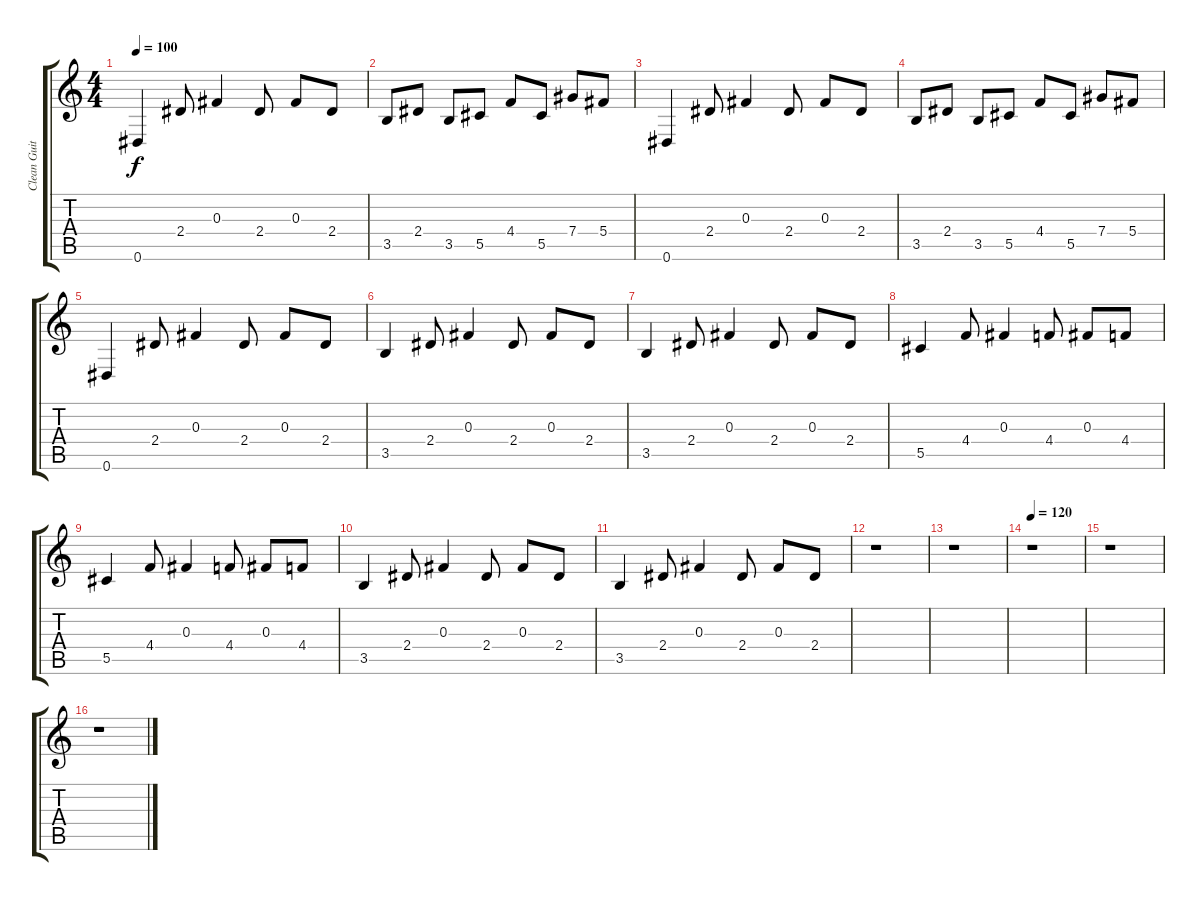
\track ("Clean Guitar 1" "Clean Guit") {instrument acousticguitarsteel}
\staff {score tabs}
\tuning (Eb4 Bb3 Gb3 Db3 Ab2 Eb2) {hide}
\ts (4 4)
\tempo 100
\clef g2
\ks c
0.6.4{dy f} 2.4.8 0.3.4 2.4.8 0.3.8 2.4.8 |
3.5.8 2.4.8 3.5.8 5.5.8 4.4.8 5.5.8 7.4.8 5.4.8 |
0.6.4 2.4.8 0.3.4 2.4.8 0.3.8 2.4.8 |
3.5.8 2.4.8 3.5.8 5.5.8 4.4.8 5.5.8 7.4.8 5.4.8 |
0.6.4 2.4.8 0.3.4 2.4.8 0.3.8 2.4.8 |
3.5.4 2.4.8 0.3.4 2.4.8 0.3.8 2.4.8 |
3.5.4 2.4.8 0.3.4 2.4.8 0.3.8 2.4.8 |
5.5.4 4.4.8 0.3.4 4.4.8 0.3.8 4.4.8 |
5.5.4 4.4.8 0.3.4 4.4.8 0.3.8 4.4.8 |
3.5.4 2.4.8 0.3.4 2.4.8 0.3.8 2.4.8 |
3.5.4 2.4.8 0.3.4 2.4.8 0.3.8 2.4.8 |
r.1 |
r.1 |
\tempo 120
r.1 |
r.1 |
r.1
